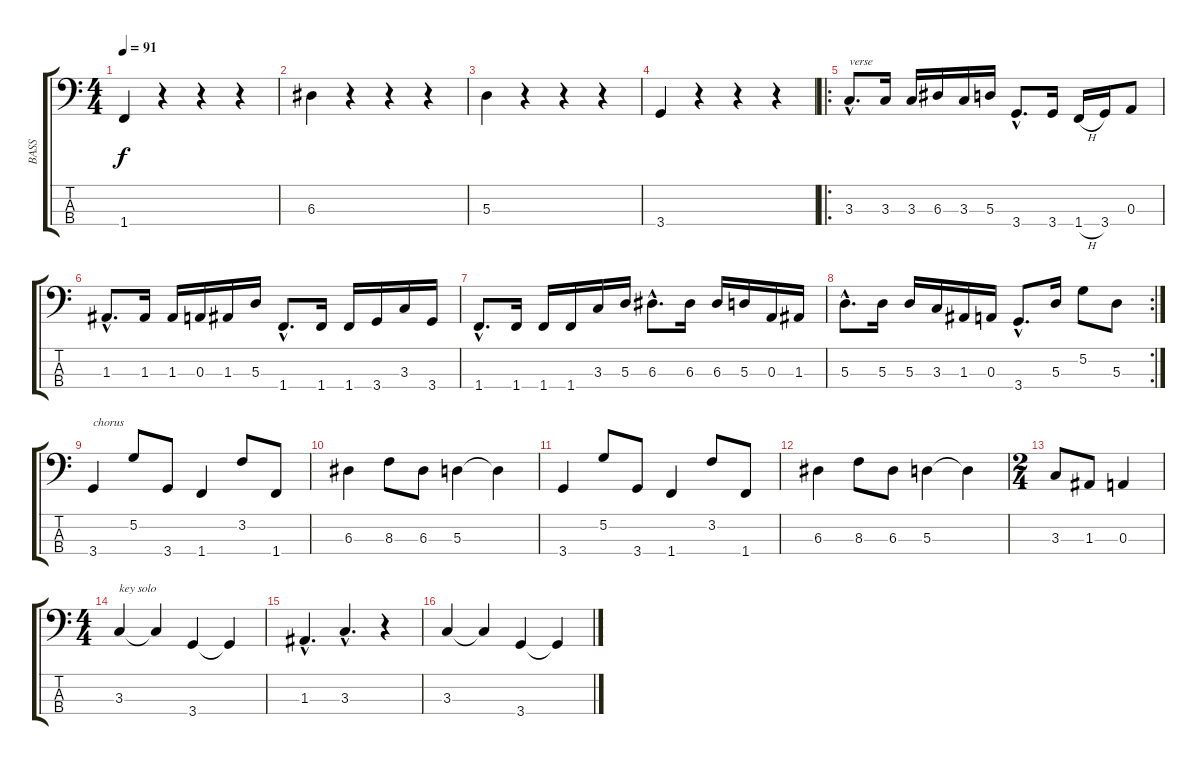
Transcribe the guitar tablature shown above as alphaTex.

\track ("BASS" "BASS") {instrument electricbasspick}
\staff {score tabs}
\tuning (G2 D2 A1 E1) {hide}
\ts (4 4)
\tempo 91
\clef f4
\ks c
1.4.4{dy f} r.4 r.4 r.4 |
6.3.4 r.4 r.4 r.4 |
5.3.4 r.4 r.4 r.4 |
3.4.4 r.4 r.4 r.4 |
\ro
3.3{hac}.8{d txt "verse"} 3.3.16 3.3.16 6.3.16 3.3.16 5.3.16 3.4{hac}.8{d} 3.4.16 1.4{h}.16 3.4.16 0.3.8 |
1.3{hac}.8{d} 1.3.16 1.3.16 0.3.16 1.3.16 5.3.16 1.4{hac}.8{d} 1.4.16 1.4.16 3.4.16 3.3.16 3.4.16 |
1.4{hac}.8{d} 1.4.16 1.4.16 1.4.16 3.3.16 5.3.16 6.3{hac}.8{d} 6.3.16 6.3.16 5.3.16 0.3.16 1.3.16 |
\rc 2
5.3{hac}.8{d} 5.3.16 5.3.16 3.3.16 1.3.16 0.3.16 3.4{hac}.8{d} 5.3.16 5.2.8 5.3.8 |
3.4.4{txt "chorus "} 5.2.8 3.4.8 1.4.4 3.2.8 1.4.8 |
6.3.4 8.3.8 6.3.8 5.3.4 5.3{t}.4 |
3.4.4 5.2.8 3.4.8 1.4.4 3.2.8 1.4.8 |
6.3.4 8.3.8 6.3.8 5.3.4 5.3{t}.4 |
\ts (2 4)
3.3.8 1.3.8 0.3.4 |
\ts (4 4)
3.3.4{txt "key solo"} 3.3{t}.4 3.4.4 3.4{t}.4 |
1.3{hac}.4{d} 3.3{hac}.4{d} r.4 |
3.3.4 3.3{t}.4 3.4.4 3.4{t}.4
